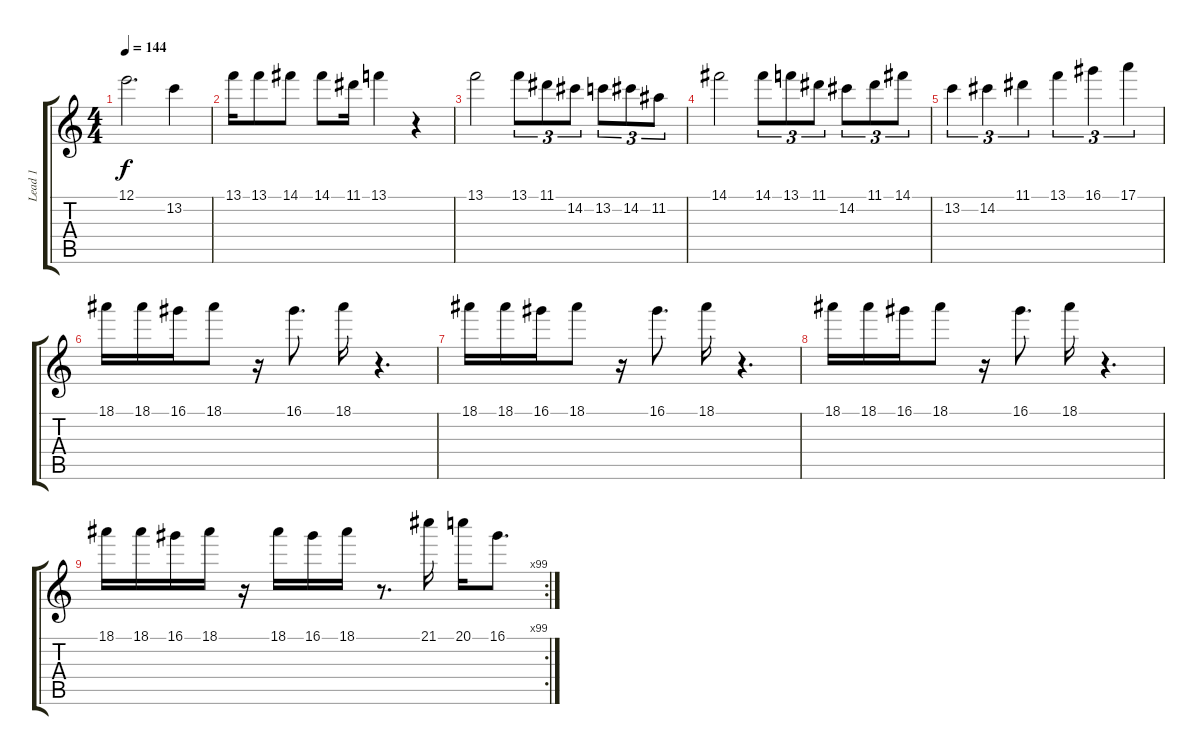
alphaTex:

\track ("Lead 1" "Lead 1") {instrument distortionguitar}
\staff {score tabs}
\tuning (E4 B3 G3 D3 A2 E2) {hide}
\ts (4 4)
\tempo 144
\clef g2
\ks c
12.1.2{d dy f} 13.2.4 |
13.1.16 13.1.8 14.1.8 14.1.8 11.1.16 13.1.4 r.4 |
13.1.2 13.1.8{tu (3 2)} 11.1.8{tu (3 2)} 14.2.8{tu (3 2)} 13.2.8{tu (3 2)} 14.2.8{tu (3 2)} 11.2.8{tu (3 2)} |
14.1.2 14.1.8{tu (3 2)} 13.1.8{tu (3 2)} 11.1.8{tu (3 2)} 14.2.8{tu (3 2)} 11.1.8{tu (3 2)} 14.1.8{tu (3 2)} |
13.2.4{tu (3 2)} 14.2.4{tu (3 2)} 11.1.4{tu (3 2)} 13.1.4{tu (3 2)} 16.1.4{tu (3 2)} 17.1.4{tu (3 2)} |
18.1.16 18.1.16 16.1.16 18.1.8 r.16 16.1.8{d} 18.1.16 r.4{d} |
18.1.16 18.1.16 16.1.16 18.1.8 r.16 16.1.8{d} 18.1.16 r.4{d} |
18.1.16 18.1.16 16.1.16 18.1.8 r.16 16.1.8{d} 18.1.16 r.4{d} |
\rc 99
18.1.16 18.1.16 16.1.16 18.1.16 r.16 18.1.16 16.1.16 18.1.16 r.8{d} 21.1.16 20.1.16 16.1.8{d}
